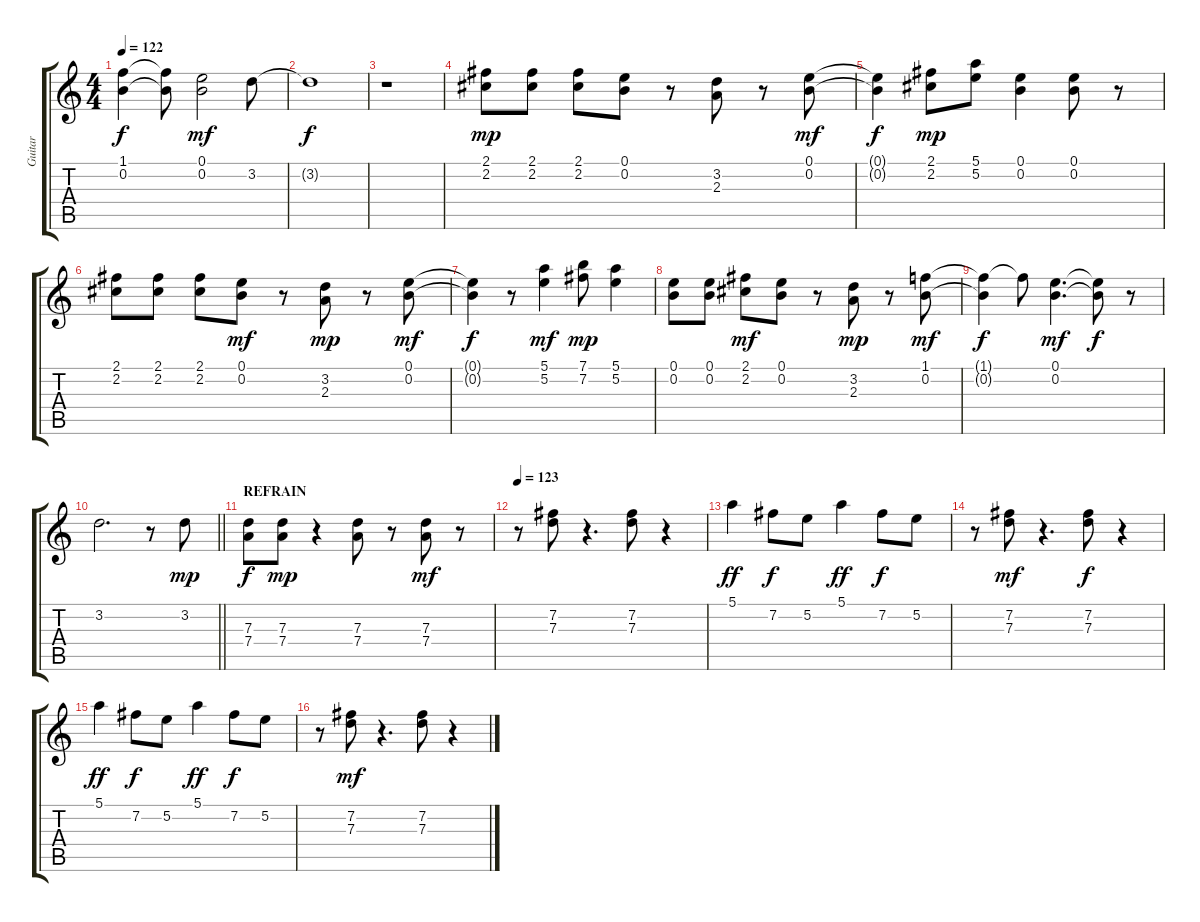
\track ("Guitar" "Guitar") {instrument overdrivenguitar}
\staff {score tabs}
\tuning (E4 B3 G3 D3 A2 E2) {hide}
\ts (4 4)
\tempo 122
\clef g2
\ks c
(1.1{t} 0.2{t}).4{dy f} (1.1{t} 0.2{t}).8 (0.1 0.2).2{dy mf} 3.2.8 |
3.2{t}.1{dy f} |
r.1 |
(2.1 2.2).8{dy mp} (2.1 2.2).8 (2.1 2.2).8 (0.1 0.2).8 r.8 (3.2 2.3).8 r.8 (0.1 0.2).8{dy mf} |
(0.1{t} 0.2{t}).4{dy f} (2.1 2.2).8{dy mp} (5.1 5.2).8 (0.1 0.2).4 (0.1 0.2).8 r.8 |
(2.1 2.2).8 (2.1 2.2).8 (2.1 2.2).8 (0.1 0.2).8{dy mf} r.8 (3.2 2.3).8{dy mp} r.8 (0.1 0.2).8{dy mf} |
(0.1{t} 0.2{t}).4{dy f} r.8 (5.1 5.2).4{dy mf} (7.1 7.2).8{dy mp} (5.1 5.2).4 |
(0.1 0.2).8 (0.1 0.2).8 (2.1 2.2).8{dy mf} (0.1 0.2).8 r.8 (3.2 2.3).8{dy mp} r.8 (1.1 0.2).8{dy mf} |
(1.1{t} 0.2{t}).4{dy f} 1.1{t}.8 (0.1 0.2).4{d dy mf} (0.1{t} 0.2{t}).8{dy f} r.8 |
\barLineRight lightlight
3.2.2{d} r.8 3.2.8{dy mp} |
\section ("" "REFRAIN")
(7.3 7.4).8{dy f} (7.3 7.4).8{dy mp} r.4 (7.3 7.4).8 r.8 (7.3 7.4).8{dy mf} r.8 |
\tempo 123
r.8 (7.2 7.3).8 r.4{d} (7.2 7.3).8 r.4 |
5.1.4{dy ff} 7.2.8{dy f} 5.2.8 5.1.4{dy ff} 7.2.8{dy f} 5.2.8 |
r.8 (7.2 7.3).8{dy mf} r.4{d} (7.2 7.3).8{dy f} r.4 |
5.1.4{dy ff} 7.2.8{dy f} 5.2.8 5.1.4{dy ff} 7.2.8{dy f} 5.2.8 |
r.8 (7.2 7.3).8{dy mf} r.4{d} (7.2 7.3).8 r.4
